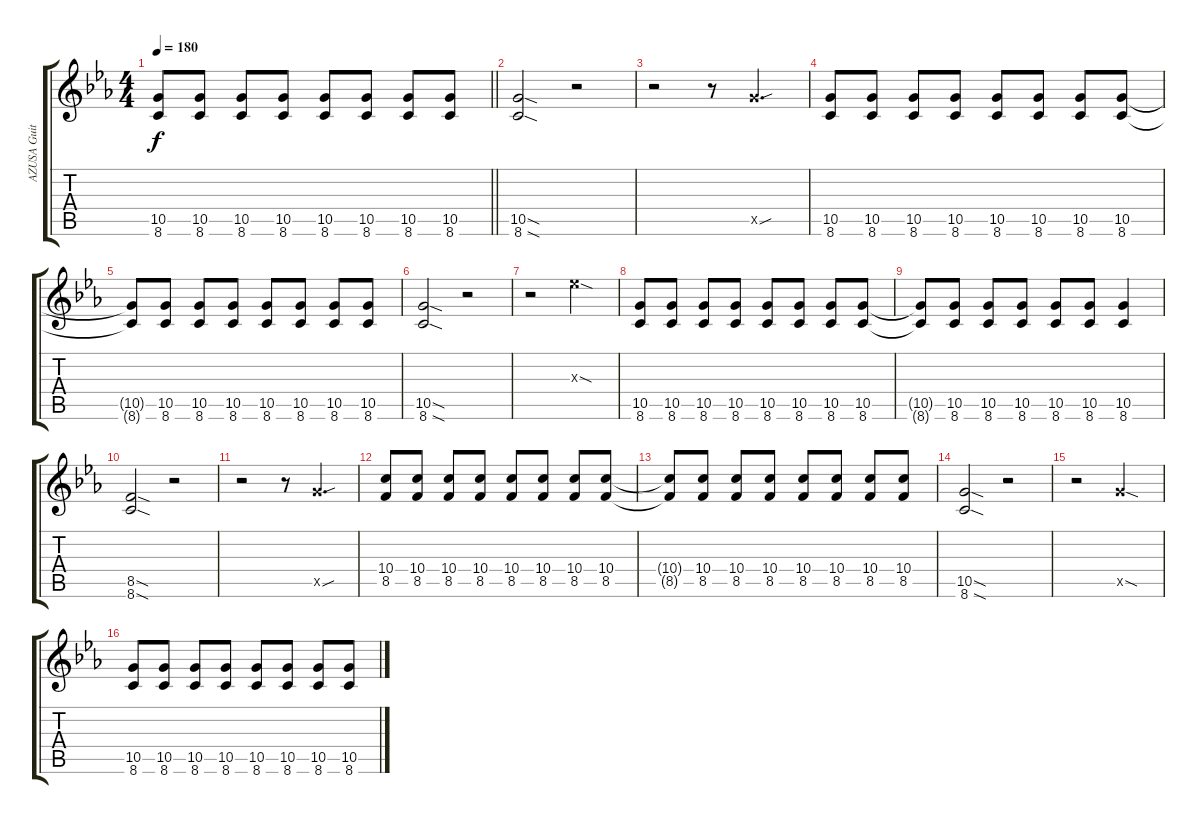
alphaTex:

\track ("AZUSA Guitar" "AZUSA Guit") {instrument distortionguitar}
\staff {score tabs}
\tuning (E4 B3 G3 D3 A2 E2) {hide}
\ts (4 4)
\tempo 180
\clef g2
\barLineRight lightlight
\ks cminor
(10.5{t} 8.6{t}).8{dy f} (10.5 8.6).8 (10.5 8.6).8 (10.5 8.6).8 (10.5 8.6).8 (10.5 8.6).8 (10.5 8.6).8 (10.5 8.6).8 |
(10.5{sod} 8.6{sod}).2 r.2 |
r.2 r.8 10.5{sou x}.4{d} |
(10.5 8.6).8 (10.5 8.6).8 (10.5 8.6).8 (10.5 8.6).8 (10.5 8.6).8 (10.5 8.6).8 (10.5 8.6).8 (10.5 8.6).8 |
(10.5{t} 8.6{t}).8 (10.5 8.6).8 (10.5 8.6).8 (10.5 8.6).8 (10.5 8.6).8 (10.5 8.6).8 (10.5 8.6).8 (10.5 8.6).8 |
(10.5{sod} 8.6{sod}).2 r.2 |
r.2 8.3{sod x}.2 |
(10.5 8.6).8 (10.5 8.6).8 (10.5 8.6).8 (10.5 8.6).8 (10.5 8.6).8 (10.5 8.6).8 (10.5 8.6).8 (10.5 8.6).8 |
(10.5{t} 8.6{t}).8 (10.5 8.6).8 (10.5 8.6).8 (10.5 8.6).8 (10.5 8.6).8 (10.5 8.6).8 (10.5 8.6).4 |
(8.5{sod} 8.6{sod}).2 r.2 |
r.2 r.8 10.5{sou x}.4{d} |
(10.4 8.5).8 (10.4 8.5).8 (10.4 8.5).8 (10.4 8.5).8 (10.4 8.5).8 (10.4 8.5).8 (10.4 8.5).8 (10.4 8.5).8 |
(10.4{t} 8.5{t}).8 (10.4 8.5).8 (10.4 8.5).8 (10.4 8.5).8 (10.4 8.5).8 (10.4 8.5).8 (10.4 8.5).8 (10.4 8.5).8 |
(10.5{sod} 8.6{sod}).2 r.2 |
r.2 10.5{sod x}.2 |
(10.5 8.6).8 (10.5 8.6).8 (10.5 8.6).8 (10.5 8.6).8 (10.5 8.6).8 (10.5 8.6).8 (10.5 8.6).8 (10.5 8.6).8
